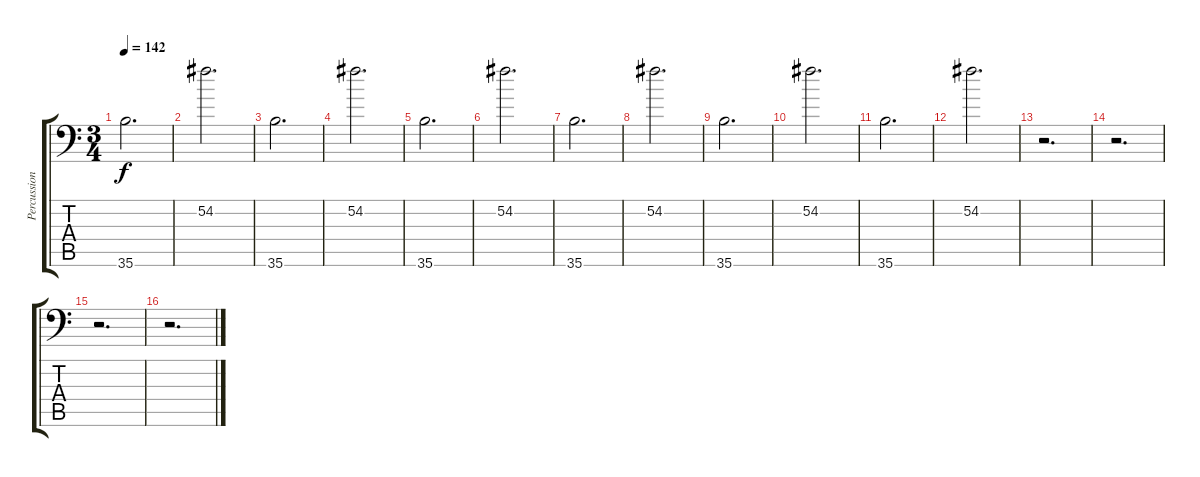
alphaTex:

\track ("Percussion" "Percussion") {instrument acousticgrandpiano}
\staff {score tabs}
\tuning (C-1 C-1 C-1 C-1 C-1 C-1) {hide}
\ts (3 4)
\tempo 142
\clef f4
\ks c
35.6.2{d dy f} |
54.2.2{d} |
35.6.2{d} |
54.2.2{d} |
35.6.2{d} |
54.2.2{d} |
35.6.2{d} |
54.2.2{d} |
35.6.2{d} |
54.2.2{d} |
35.6.2{d} |
54.2.2{d} |
r.2{d} |
r.2{d} |
r.2{d} |
r.2{d}
